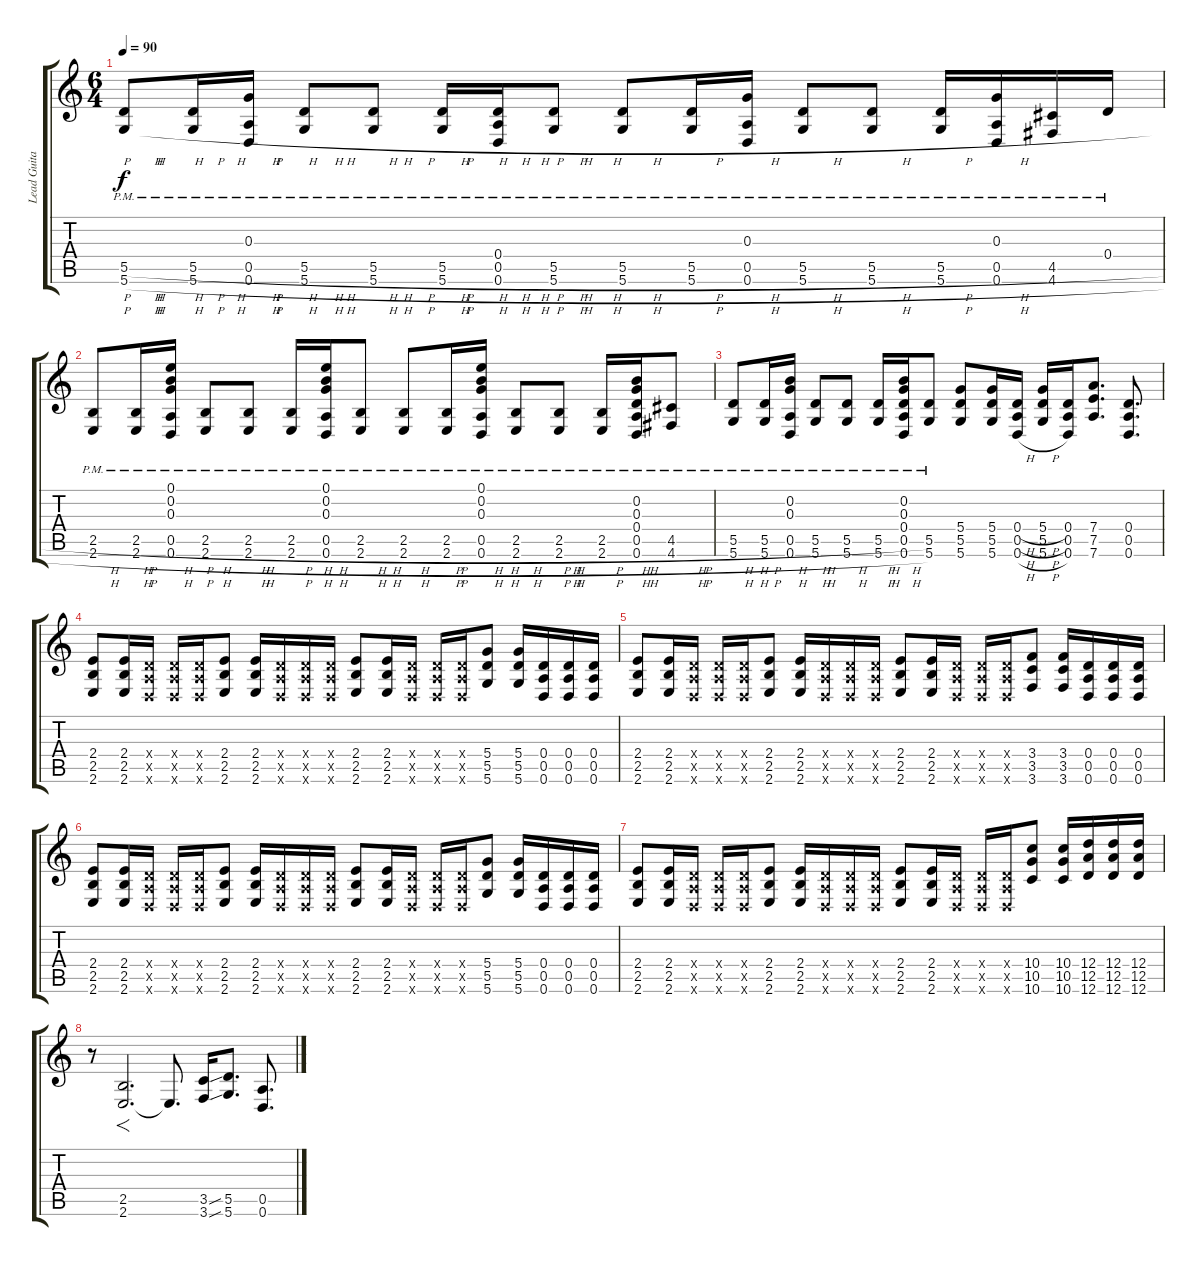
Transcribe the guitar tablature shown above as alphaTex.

\track ("Lead Guitar" "Lead Guita") {instrument distortionguitar}
\staff {score tabs}
\tuning (E4 B3 G3 D3 A2 D2) {hide}
\ts (6 4)
\tempo 90
\clef g2
\ks c
(5.5{h pm} 5.6{h pm}).8{dy f} (5.5{h pm} 5.6{h pm}).16 (0.3{pm} 0.5{h pm} 0.6{h pm}).16 (5.5{h pm} 5.6{h pm}).8 (5.5{h pm} 5.6{h pm}).8 (5.5{h pm} 5.6{h pm}).16 (0.4{pm} 0.5{h pm} 0.6{h pm}).16 (5.5{h pm} 5.6{h pm}).8 (5.5{h pm} 5.6{h pm}).8 (5.5{h pm} 5.6{h pm}).16 (0.3{pm} 0.5{h pm} 0.6{h pm}).16 (5.5{h pm} 5.6{h pm}).8 (5.5{h pm} 5.6{h pm}).8 (5.5{h pm} 5.6{h pm}).16 (0.3{pm} 0.5{h pm} 0.6{h pm}).16 (4.5{h pm} 4.6{h pm}).16 0.4{pm}.16 |
(2.5{h pm} 2.6{h pm}).8 (2.5{h pm} 2.6{h pm}).16 (0.1 0.2 0.3{pm} 0.5{h pm} 0.6{h pm}).16 (2.5{h pm} 2.6{h pm}).8 (2.5{h pm} 2.6{h pm}).8 (2.5{h pm} 2.6{h pm}).16 (0.1 0.2 0.3 0.5{h pm} 0.6{h pm}).16 (2.5{h pm} 2.6{h pm}).8 (2.5{h pm} 2.6{h pm}).8 (2.5{h pm} 2.6{h pm}).16 (0.1 0.2 0.3{pm} 0.5{h pm} 0.6{h pm}).16 (2.5{h pm} 2.6{h pm}).8 (2.5{h pm} 2.6{h pm}).8 (2.5{h pm} 2.6{h pm}).16 (0.2 0.3 0.4{pm} 0.5{h pm} 0.6{h pm}).16 (4.5{h pm} 4.6{h pm}).8 |
(5.5{h pm} 5.6{h pm}).8 (5.5{h pm} 5.6{h pm}).16 (0.2 0.3{pm} 0.5{h pm} 0.6{h pm}).16 (5.5{h pm} 5.6{h pm}).8 (5.5{h pm} 5.6{h pm}).8 (5.5{h pm} 5.6{h pm}).16 (0.2 0.3 0.4{pm} 0.5{h pm} 0.6{h pm}).16 (5.5{pm} 5.6{pm}).8 (5.4 5.5 5.6).8 (5.4 5.5 5.6).16 (0.4{h} 0.5{h} 0.6{h}).16 (5.4{h} 5.5{h} 5.6{h}).16 (0.4 0.5 0.6).16 (7.4 7.5 7.6).8{d} (0.4 0.5 0.6).8{d} |
(2.4 2.5 2.6).8 (2.4 2.5 2.6).16 (0.4{x} 0.5{x} 0.6{x}).16 (0.4{x} 0.5{x} 0.6{x}).16 (0.4{x} 0.5{x} 0.6{x}).16 (2.4 2.5 2.6).8 (2.4 2.5 2.6).16 (0.4{x} 0.5{x} 0.6{x}).16 (0.4{x} 0.5{x} 0.6{x}).16 (0.4{x} 0.5{x} 0.6{x}).16 (2.4 2.5 2.6).8 (2.4 2.5 2.6).16 (0.4{x} 0.5{x} 0.6{x}).16 (0.4{x} 0.5{x} 0.6{x}).16 (0.4{x} 0.5{x} 0.6{x}).16 (5.4 5.5 5.6).8 (5.4 5.5 5.6).16 (0.4 0.5 0.6).16 (0.4 0.5 0.6).16 (0.4 0.5 0.6).16 |
(2.4 2.5 2.6).8 (2.4 2.5 2.6).16 (0.4{x} 0.5{x} 0.6{x}).16 (0.4{x} 0.5{x} 0.6{x}).16 (0.4{x} 0.5{x} 0.6{x}).16 (2.4 2.5 2.6).8 (2.4 2.5 2.6).16 (0.4{x} 0.5{x} 0.6{x}).16 (0.4{x} 0.5{x} 0.6{x}).16 (0.4{x} 0.5{x} 0.6{x}).16 (2.4 2.5 2.6).8 (2.4 2.5 2.6).16 (0.4{x} 0.5{x} 0.6{x}).16 (0.4{x} 0.5{x} 0.6{x}).16 (0.4{x} 0.5{x} 0.6{x}).16 (3.4 3.5 3.6).8 (3.4 3.5 3.6).16 (0.4 0.5 0.6).16 (0.4 0.5 0.6).16 (0.4 0.5 0.6).16 |
(2.4 2.5 2.6).8 (2.4 2.5 2.6).16 (0.4{x} 0.5{x} 0.6{x}).16 (0.4{x} 0.5{x} 0.6{x}).16 (0.4{x} 0.5{x} 0.6{x}).16 (2.4 2.5 2.6).8 (2.4 2.5 2.6).16 (0.4{x} 0.5{x} 0.6{x}).16 (0.4{x} 0.5{x} 0.6{x}).16 (0.4{x} 0.5{x} 0.6{x}).16 (2.4 2.5 2.6).8 (2.4 2.5 2.6).16 (0.4{x} 0.5{x} 0.6{x}).16 (0.4{x} 0.5{x} 0.6{x}).16 (0.4{x} 0.5{x} 0.6{x}).16 (5.4 5.5 5.6).8 (5.4 5.5 5.6).16 (0.4 0.5 0.6).16 (0.4 0.5 0.6).16 (0.4 0.5 0.6).16 |
(2.4 2.5 2.6).8 (2.4 2.5 2.6).16 (0.4{x} 0.5{x} 0.6{x}).16 (0.4{x} 0.5{x} 0.6{x}).16 (0.4{x} 0.5{x} 0.6{x}).16 (2.4 2.5 2.6).8 (2.4 2.5 2.6).16 (0.4{x} 0.5{x} 0.6{x}).16 (0.4{x} 0.5{x} 0.6{x}).16 (0.4{x} 0.5{x} 0.6{x}).16 (2.4 2.5 2.6).8 (2.4 2.5 2.6).16 (0.4{x} 0.5{x} 0.6{x}).16 (0.4{x} 0.5{x} 0.6{x}).16 (0.4{x} 0.5{x} 0.6{x}).16 (10.4 10.5 10.6).8 (10.4 10.5 10.6).16 (12.4 12.5 12.6).16 (12.4 12.5 12.6).16 (12.4 12.5 12.6).16 |
r.8 (2.5 2.6).2{f d volume 7 balance 5} 2.6{t}.8{d} (3.5{sou} 3.6{sou}).16 (5.5 5.6).8{d} (0.5 0.6).8{d}
